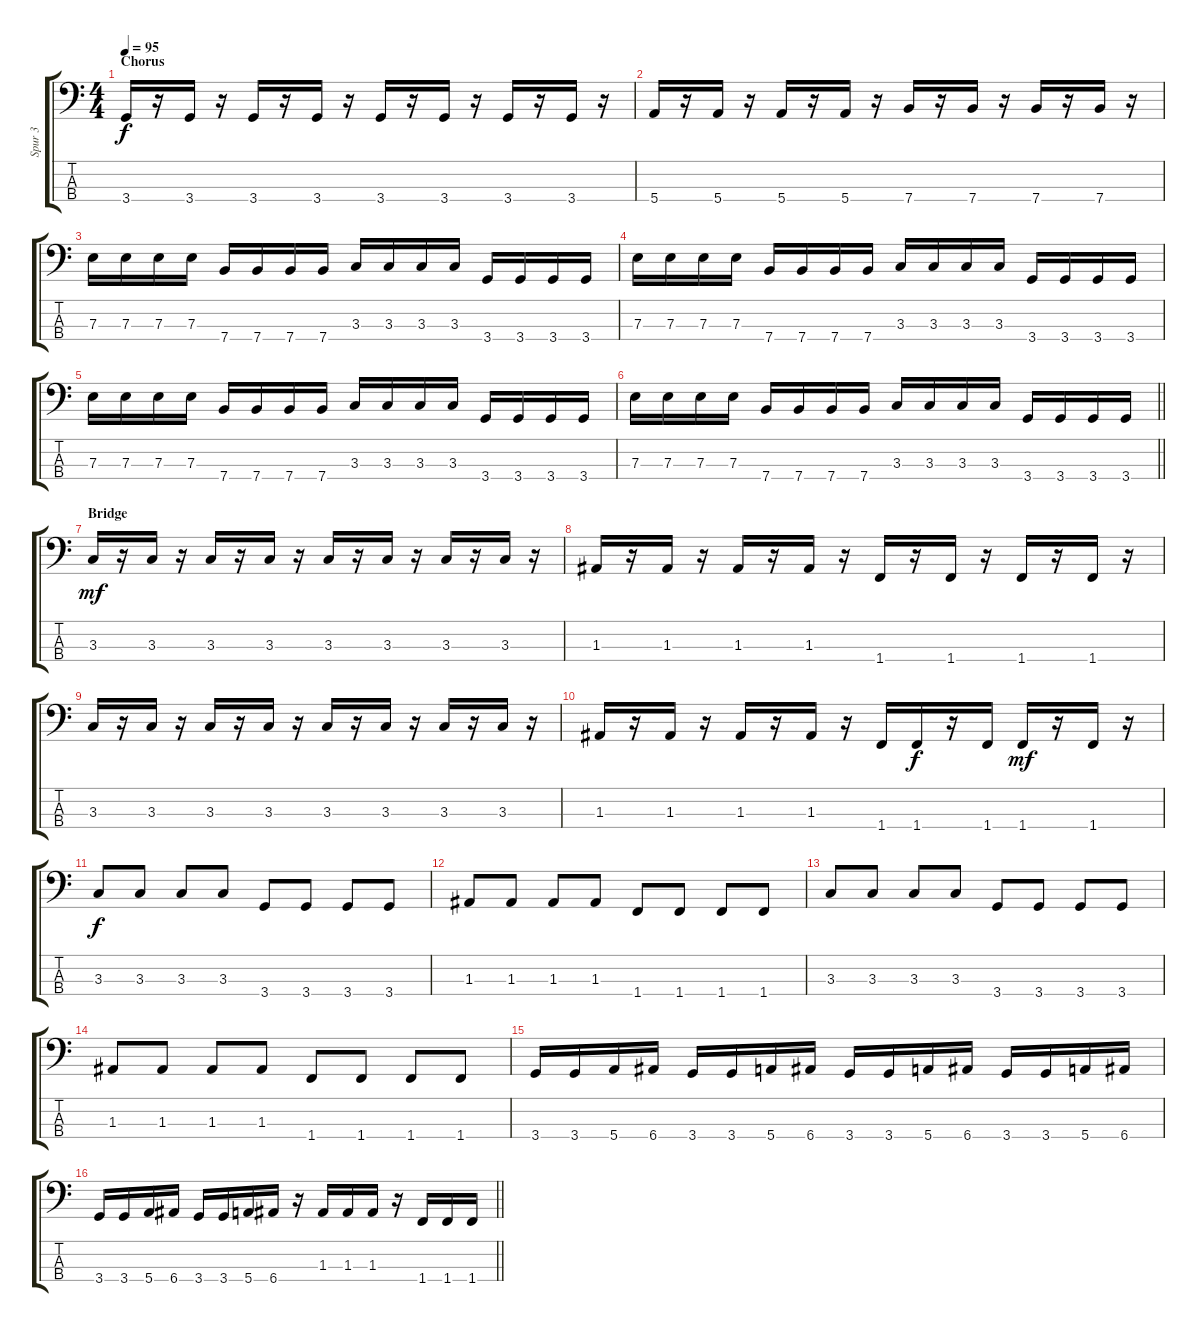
\track ("Spur 3" "Spur 3") {instrument distortionguitar}
\staff {score tabs}
\tuning (G2 D2 A1 E1) {hide}
\ts (4 4)
\section ("" "Chorus")
\tempo 95
\clef f4
\ks c
3.4.16{dy f} r.16 3.4.16 r.16 3.4.16 r.16 3.4.16 r.16 3.4.16 r.16 3.4.16 r.16 3.4.16 r.16 3.4.16 r.16 |
5.4.16 r.16 5.4.16 r.16 5.4.16 r.16 5.4.16 r.16 7.4.16 r.16 7.4.16 r.16 7.4.16 r.16 7.4.16 r.16 |
7.3.16 7.3.16 7.3.16 7.3.16 7.4.16 7.4.16 7.4.16 7.4.16 3.3.16 3.3.16 3.3.16 3.3.16 3.4.16 3.4.16 3.4.16 3.4.16 |
7.3.16 7.3.16 7.3.16 7.3.16 7.4.16 7.4.16 7.4.16 7.4.16 3.3.16 3.3.16 3.3.16 3.3.16 3.4.16 3.4.16 3.4.16 3.4.16 |
7.3.16 7.3.16 7.3.16 7.3.16 7.4.16 7.4.16 7.4.16 7.4.16 3.3.16 3.3.16 3.3.16 3.3.16 3.4.16 3.4.16 3.4.16 3.4.16 |
\barLineRight lightlight
7.3.16 7.3.16 7.3.16 7.3.16 7.4.16 7.4.16 7.4.16 7.4.16 3.3.16 3.3.16 3.3.16 3.3.16 3.4.16 3.4.16 3.4.16 3.4.16 |
\section ("" "Bridge")
3.3.16{dy mf} r.16 3.3.16 r.16 3.3.16 r.16 3.3.16 r.16 3.3.16 r.16 3.3.16 r.16 3.3.16 r.16 3.3.16 r.16 |
1.3.16 r.16 1.3.16 r.16 1.3.16 r.16 1.3.16 r.16 1.4.16 r.16 1.4.16 r.16 1.4.16 r.16 1.4.16 r.16 |
3.3.16 r.16 3.3.16 r.16 3.3.16 r.16 3.3.16 r.16 3.3.16 r.16 3.3.16 r.16 3.3.16 r.16 3.3.16 r.16 |
1.3.16 r.16 1.3.16 r.16 1.3.16 r.16 1.3.16 r.16 1.4.16 1.4.16{dy f} r.16 1.4.16 1.4.16{dy mf} r.16 1.4.16 r.16 |
3.3.8{dy f} 3.3.8 3.3.8 3.3.8 3.4.8 3.4.8 3.4.8 3.4.8 |
1.3.8 1.3.8 1.3.8 1.3.8 1.4.8 1.4.8 1.4.8 1.4.8 |
3.3.8 3.3.8 3.3.8 3.3.8 3.4.8 3.4.8 3.4.8 3.4.8 |
1.3.8 1.3.8 1.3.8 1.3.8 1.4.8 1.4.8 1.4.8 1.4.8 |
3.4.16 3.4.16 5.4.16 6.4.16 3.4.16 3.4.16 5.4.16 6.4.16 3.4.16 3.4.16 5.4.16 6.4.16 3.4.16 3.4.16 5.4.16 6.4.16 |
\barLineRight lightlight
3.4.16 3.4.16 5.4.16 6.4.16 3.4.16 3.4.16 5.4.16 6.4.16 r.16 1.3.16 1.3.16 1.3.16 r.16 1.4.16 1.4.16 1.4.16
